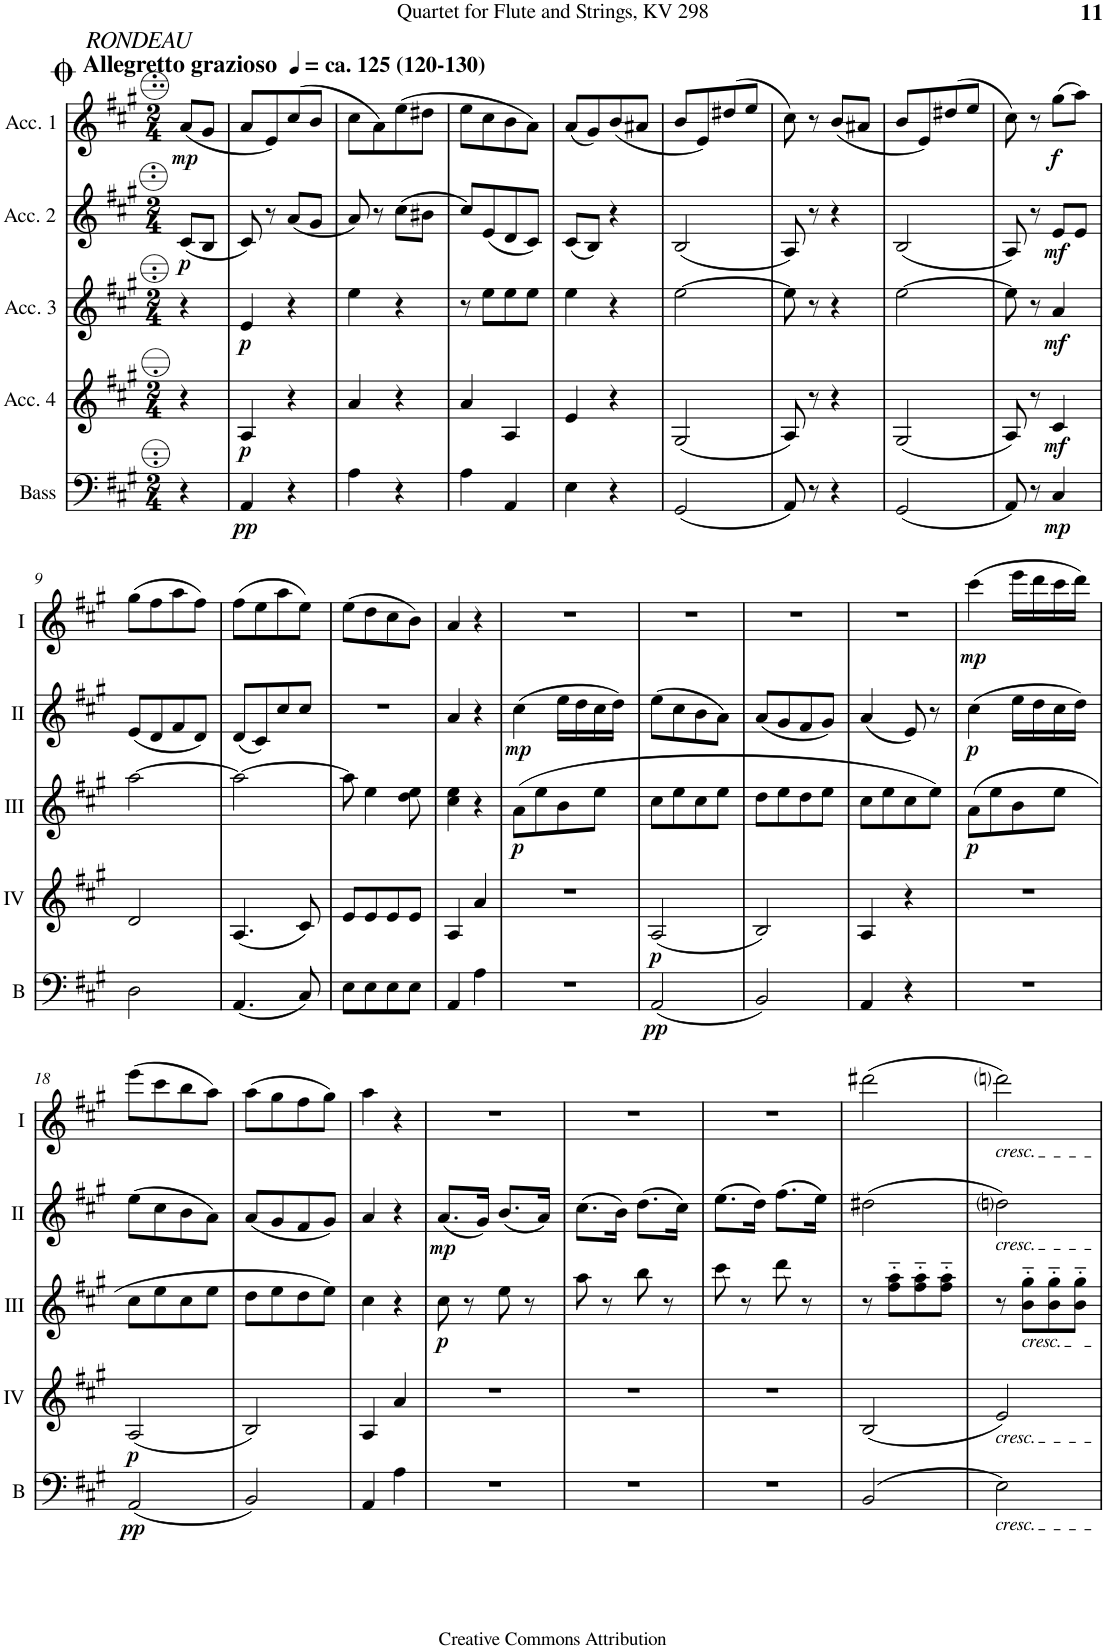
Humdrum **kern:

**kern	**dynam	**kern	**dynam	**kern	**dynam	**kern	**dynam	**kern	**dynam
*part5	*part5	*part4	*part4	*part3	*part3	*part2	*part2	*part1	*part1
*staff5	*staff5	*staff4	*staff4	*staff3	*staff3	*staff2	*staff2	*staff1	*staff1
*I"Bass	*	*I"Acc. 4	*	*I"Acc. 3	*	*I"Acc. 2	*	*I"Acc. 1	*
*I'B	*	*	*	*	*	*	*	*	*
!!LO:PB:g=z
*clefF4	*	*clefG2	*	*clefG2	*	*clefG2	*	*clefG2	*
*Trd7c12	*	*Trd7c12	*	*Trd7c12	*	*	*	*	*
*k[f#c#g#]	*	*k[f#c#g#]	*	*k[f#c#g#]	*	*k[f#c#g#]	*	*k[f#c#g#]	*
*M2/4	*	*M2/4	*	*M2/4	*	*M2/4	*	*M2/4	*
=	=	=	=	=	=	=	=	=	=
!	!	!	!	!	!	!	!	!LO:TX:a:i:t=RONDEAU	!
!	!	!	!	!	!	!	!	!LO:TX:a:B:t=ca. 125 (120-130)	!
!	!	!	!	!	!	!	!	!LO:TX:a:B:t=Allegretto grazioso	!
!	!	!	!	!	!	!	!LO:DY:b	!	!LO:DY:b
4r	.	4r	.	4r	.	(8c#/L	p	(8a/L	mp
.	.	.	.	.	.	8B/J	.	8g#/J	.
=1	=1	=1	=1	=1	=1	=1	=1	=1	=1
!	!LO:DY:b	!	!LO:DY:b	!	!LO:DY:b	!	!	!	!
4AA/	pp	4A/	p	4e/	p	8c#/)	.	8a/L	.
.	.	.	.	.	.	8r	.	8e/)	.
4r	.	4r	.	4r	.	(8a/L	.	(8cc#/	.
.	.	.	.	.	.	8g#/J	.	8b/J	.
=2	=2	=2	=2	=2	=2	=2	=2	=2	=2
4A\	.	4a/	.	4ee\	.	8a/)	.	8cc#\L	.
.	.	.	.	.	.	8r	.	8a\)	.
4r	.	4r	.	4r	.	(8cc#\L	.	(8ee\	.
.	.	.	.	.	.	8b#X\J	.	8dd#X\J	.
=3	=3	=3	=3	=3	=3	=3	=3	=3	=3
4A\	.	4a/	.	8r	.	8cc#/L)	.	8ee\L	.
.	.	.	.	8ee\L	.	(8e/	.	8cc#\	.
4AA/	.	4A/	.	8ee\	.	8d/	.	8b\	.
.	.	.	.	8ee\J	.	8c#/J)	.	8a\J)	.
=4	=4	=4	=4	=4	=4	=4	=4	=4	=4
4E\	.	4e/	.	4ee\	.	(8c#/L	.	(8a/L	.
.	.	.	.	.	.	8B/J)	.	8g#/)	.
4r	.	4r	.	4r	.	4r	.	(8b/	.
.	.	.	.	.	.	.	.	8a#X/J	.
=5	=5	=5	=5	=5	=5	=5	=5	=5	=5
(2GG#/	.	(2G#/	.	[2ee\	.	(2B/	.	8b/L	.
.	.	.	.	.	.	.	.	8e/)	.
.	.	.	.	.	.	.	.	(8dd#X/	.
.	.	.	.	.	.	.	.	8ee/J	.
=6	=6	=6	=6	=6	=6	=6	=6	=6	=6
8AA/)	.	8A/)	.	8ee\]	.	8A/)	.	8cc#\)	.
8r	.	8r	.	8r	.	8r	.	8r	.
4r	.	4r	.	4r	.	4r	.	(8b/L	.
.	.	.	.	.	.	.	.	8a#X/J	.
=7	=7	=7	=7	=7	=7	=7	=7	=7	=7
(2GG#/	.	(2G#/	.	[2ee\	.	(2B/	.	8b/L	.
.	.	.	.	.	.	.	.	8e/)	.
.	.	.	.	.	.	.	.	(8dd#X/	.
.	.	.	.	.	.	.	.	8ee/J	.
=8	=8	=8	=8	=8	=8	=8	=8	=8	=8
8AA/)	.	8A/)	.	8ee\]	.	8A/)	.	8cc#\)	.
8r	.	8r	.	8r	.	8r	.	8r	.
!	!LO:DY:b	!	!LO:DY:b	!	!LO:DY:b	!	!LO:DY:b	!	!LO:DY:b
4C#/	mp	4c#/	mf	4a/	mf	8e/L	mf	(8gg#\L	f
.	.	.	.	.	.	8e/J	.	8aa\J)	.
!!LO:LB:g=z
=9	=9	=9	=9	=9	=9	=9	=9	=9	=9
2D\	.	2d/	.	[2aa\	.	(8e/L	.	(8gg#\L	.
.	.	.	.	.	.	8d/	.	8ff#\	.
.	.	.	.	.	.	8f#/	.	8aa\	.
.	.	.	.	.	.	8d/J)	.	8ff#\J)	.
=10	=10	=10	=10	=10	=10	=10	=10	=10	=10
(4.AA/	.	(4.A/	.	2aa\_	.	(8d/L	.	(8ff#\L	.
.	.	.	.	.	.	8c#/)	.	8ee\	.
.	.	.	.	.	.	8cc#/	.	8aa\	.
8C#/)	.	8c#/)	.	.	.	8cc#/J	.	8ee\J)	.
=11	=11	=11	=11	=11	=11	=11	=11	=11	=11
8E\L	.	8e/L	.	8aa\]	.	2r	.	(8ee\L	.
8E\	.	8e/	.	4ee\	.	.	.	8dd\	.
8E\	.	8e/	.	.	.	.	.	8cc#\	.
8E\J	.	8e/J	.	8dd\ 8ee\	.	.	.	8b\J)	.
=12	=12	=12	=12	=12	=12	=12	=12	=12	=12
4AA/	.	4A/	.	4cc#\ 4ee\	.	4a/	.	4a/	.
4A\	.	4a/	.	4r	.	4r	.	4r	.
=13	=13	=13	=13	=13	=13	=13	=13	=13	=13
!	!	!	!	!	!LO:DY:b	!	!LO:DY:b	!	!
2r	.	2r	.	(8a\L	p	(4cc#\	mp	2r	.
.	.	.	.	8ee\	.	.	.	.	.
.	.	.	.	8b\	.	16ee\LL	.	.	.
.	.	.	.	.	.	16dd\	.	.	.
.	.	.	.	8ee\J	.	16cc#\	.	.	.
.	.	.	.	.	.	16dd\JJ)	.	.	.
=14	=14	=14	=14	=14	=14	=14	=14	=14	=14
!	!LO:DY:b	!	!LO:DY:b	!	!	!	!	!	!
(2AA/	pp	(2A/	p	8cc#\L	.	(8ee\L	.	2r	.
.	.	.	.	8ee\	.	8cc#\	.	.	.
.	.	.	.	8cc#\	.	8b\	.	.	.
.	.	.	.	8ee\J	.	8a\J)	.	.	.
=15	=15	=15	=15	=15	=15	=15	=15	=15	=15
2BB/)	.	2B/)	.	8dd\L	.	(8a/L	.	2r	.
.	.	.	.	8ee\	.	8g#/	.	.	.
.	.	.	.	8dd\	.	8f#/	.	.	.
.	.	.	.	8ee\J	.	8g#/J)	.	.	.
=16	=16	=16	=16	=16	=16	=16	=16	=16	=16
4AA/	.	4A/	.	8cc#\L	.	(4a/	.	2r	.
.	.	.	.	8ee\	.	.	.	.	.
4r	.	4r	.	8cc#\	.	8e/)	.	.	.
.	.	.	.	8ee\J)	.	8r	.	.	.
=17	=17	=17	=17	=17	=17	=17	=17	=17	=17
!	!	!	!	!	!LO:DY:b	!	!LO:DY:b	!	!LO:DY:b
2r	.	2r	.	(8a\L	p	(4cc#\	p	(4ccc#\	mp
.	.	.	.	8ee\	.	.	.	.	.
.	.	.	.	8b\	.	16ee\LL	.	16eee\LL	.
.	.	.	.	.	.	16dd\	.	16ddd\	.
.	.	.	.	8ee\J	.	16cc#\	.	16ccc#\	.
.	.	.	.	.	.	16dd\JJ)	.	16ddd\JJ)	.
!!LO:LB:g=z
=18	=18	=18	=18	=18	=18	=18	=18	=18	=18
!	!LO:DY:b	!	!LO:DY:b	!	!	!	!	!	!
(2AA/	pp	(2A/	p	8cc#\L	.	(8ee\L	.	(8eee\L	.
.	.	.	.	8ee\	.	8cc#\	.	8ccc#\	.
.	.	.	.	8cc#\	.	8b\	.	8bb\	.
.	.	.	.	8ee\J	.	8a\J)	.	8aa\J)	.
=19	=19	=19	=19	=19	=19	=19	=19	=19	=19
2BB/)	.	2B/)	.	8dd\L	.	(8a/L	.	(8aa\L	.
.	.	.	.	8ee\	.	8g#/	.	8gg#\	.
.	.	.	.	8dd\	.	8f#/	.	8ff#\	.
.	.	.	.	8ee\J)	.	8g#/J)	.	8gg#\J)	.
=20	=20	=20	=20	=20	=20	=20	=20	=20	=20
4AA/	.	4A/	.	4cc#\	.	4a/	.	4aa\	.
4A\	.	4a/	.	4r	.	4r	.	4r	.
=21	=21	=21	=21	=21	=21	=21	=21	=21	=21
!	!	!	!	!	!LO:DY:b	!	!LO:DY:b	!	!
2r	.	2r	.	8cc#\	p	(8.a/L	mp	2r	.
.	.	.	.	8r	.	.	.	.	.
.	.	.	.	.	.	16g#/Jk)	.	.	.
.	.	.	.	8ee\	.	(8.b/L	.	.	.
.	.	.	.	8r	.	.	.	.	.
.	.	.	.	.	.	16a/Jk)	.	.	.
=22	=22	=22	=22	=22	=22	=22	=22	=22	=22
2r	.	2r	.	8aa\	.	(8.cc#\L	.	2r	.
.	.	.	.	8r	.	.	.	.	.
.	.	.	.	.	.	16b\Jk)	.	.	.
.	.	.	.	8bb\	.	(8.dd\L	.	.	.
.	.	.	.	8r	.	.	.	.	.
.	.	.	.	.	.	16cc#\Jk)	.	.	.
=23	=23	=23	=23	=23	=23	=23	=23	=23	=23
2r	.	2r	.	8ccc#\	.	(8.ee\L	.	2r	.
.	.	.	.	8r	.	.	.	.	.
.	.	.	.	.	.	16dd\Jk)	.	.	.
.	.	.	.	8ddd\	.	(8.ff#\L	.	.	.
.	.	.	.	8r	.	.	.	.	.
.	.	.	.	.	.	16ee\Jk)	.	.	.
=24	=24	=24	=24	=24	=24	=24	=24	=24	=24
(2BB/	.	(2B/	.	8r	.	(2dd#X\	.	(2ddd#X\	.
.	.	.	.	8ff#\ 8aa\L	.	.	.	.	.
.	.	.	.	8ff#\ 8aa\	.	.	.	.	.
.	.	.	.	8ff#\ 8aa\J	.	.	.	.	.
=25	=25	=25	=25	=25	=25	=25	=25	=25	=25
!	!	!	!	!	!	!	!	!LO:TX:b:i:t=cresc.	!
!	!	!	!	!	!	!LO:TX:b:i:t=cresc.	!	!	!
!	!	!LO:TX:b:i:t=cresc.	!	!	!	!	!	!	!
!LO:TX:b:i:t=cresc.	!	!	!	!	!	!	!	!	!
2E\)	.	2e/)	.	8r	.	2ddni\)	.	2dddni\)	.
!	!	!	!	!LO:TX:b:i:t=cresc.	!	!	!	!	!
.	.	.	.	8b\ 8gg#\L	.	.	.	.	.
.	.	.	.	8b\ 8gg#\	.	.	.	.	.
.	.	.	.	8b\ 8gg#\J	.	.	.	.	.
=	=	=	=	=	=	=	=	=	=
*-	*-	*-	*-	*-	*-	*-	*-	*-	*-
